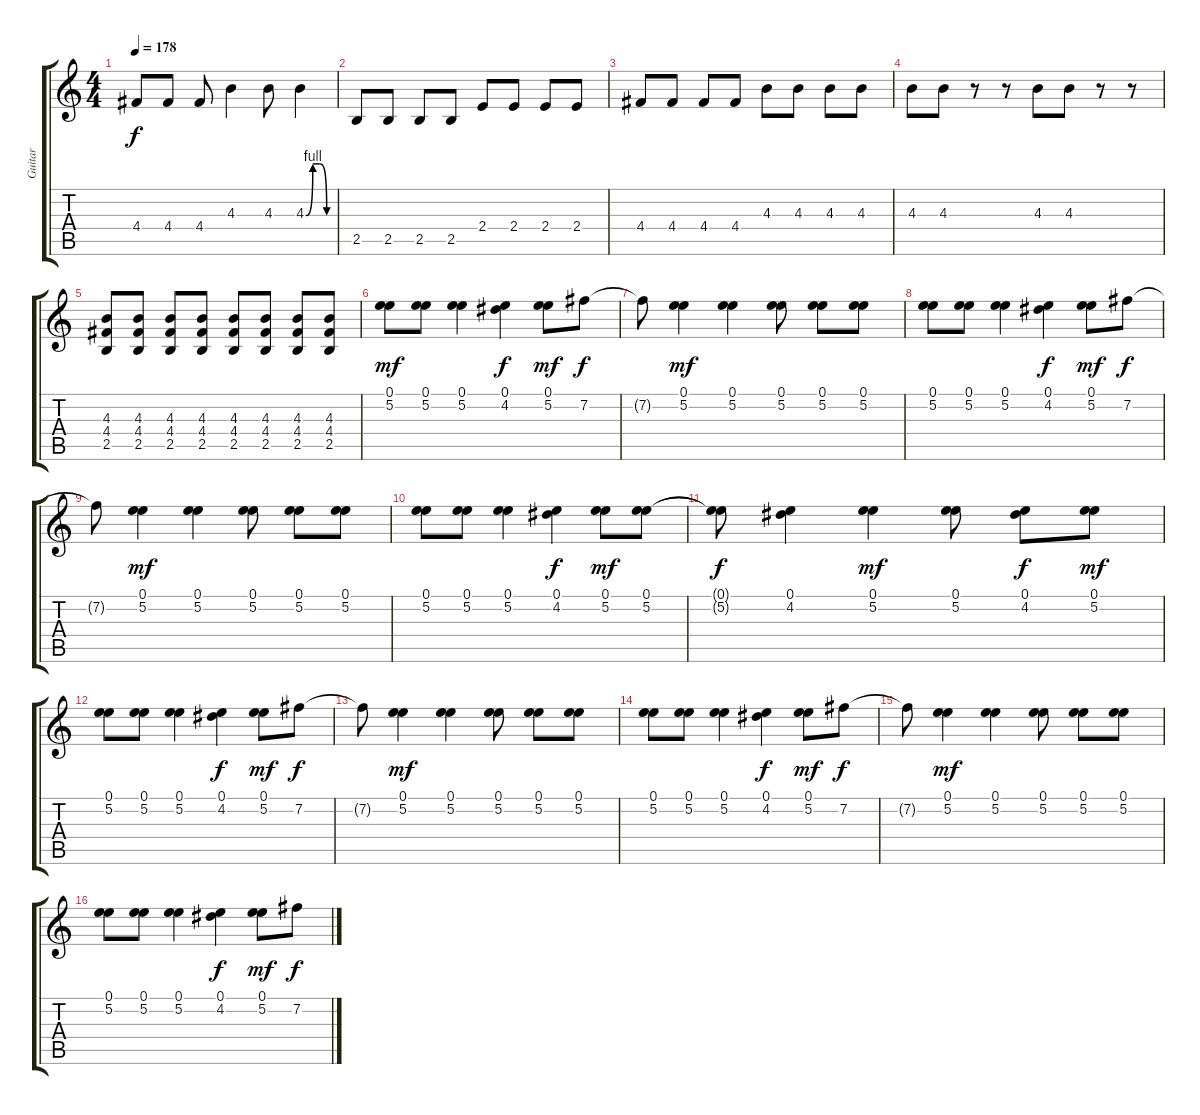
\track ("Guitar" "Guitar") {instrument overdrivenguitar}
\staff {score tabs}
\tuning (E4 B3 G3 D3 A2 E2) {hide}
\ts (4 4)
\tempo 178
\clef g2
\ks c
4.4.8{dy f} 4.4.8 4.4.8 4.3.4 4.3.8 4.3{be (custom 0 0 15 4 30 4 45 0 60 0)}.4 |
2.5.8 2.5.8 2.5.8 2.5.8 2.4.8 2.4.8 2.4.8 2.4.8 |
4.4.8 4.4.8 4.4.8 4.4.8 4.3.8 4.3.8 4.3.8 4.3.8 |
4.3.8 4.3.8 r.8 r.8 4.3.8 4.3.8 r.8 r.8 |
(4.3 4.4 2.5).8 (4.3 4.4 2.5).8 (4.3 4.4 2.5).8 (4.3 4.4 2.5).8 (4.3 4.4 2.5).8 (4.3 4.4 2.5).8 (4.3 4.4 2.5).8 (4.3 4.4 2.5).8 |
(0.1 5.2).8{dy mf} (0.1 5.2).8 (0.1 5.2).4 (0.1 4.2).4{dy f} (0.1 5.2).8{dy mf} 7.2.8{dy f} |
7.2{t}.8 (0.1 5.2).4{dy mf} (0.1 5.2).4 (0.1 5.2).8 (0.1 5.2).8 (0.1 5.2).8 |
(0.1 5.2).8 (0.1 5.2).8 (0.1 5.2).4 (0.1 4.2).4{dy f} (0.1 5.2).8{dy mf} 7.2.8{dy f} |
7.2{t}.8 (0.1 5.2).4{dy mf} (0.1 5.2).4 (0.1 5.2).8 (0.1 5.2).8 (0.1 5.2).8 |
(0.1 5.2).8 (0.1 5.2).8 (0.1 5.2).4 (0.1 4.2).4{dy f} (0.1 5.2).8{dy mf} (0.1 5.2).8 |
(0.1{t} 5.2{t}).8{dy f} (0.1 4.2).4 (0.1 5.2).4{dy mf} (0.1 5.2).8 (0.1 4.2).8{dy f} (0.1 5.2).8{dy mf} |
(0.1 5.2).8 (0.1 5.2).8 (0.1 5.2).4 (0.1 4.2).4{dy f} (0.1 5.2).8{dy mf} 7.2.8{dy f} |
7.2{t}.8 (0.1 5.2).4{dy mf} (0.1 5.2).4 (0.1 5.2).8 (0.1 5.2).8 (0.1 5.2).8 |
(0.1 5.2).8 (0.1 5.2).8 (0.1 5.2).4 (0.1 4.2).4{dy f} (0.1 5.2).8{dy mf} 7.2.8{dy f} |
7.2{t}.8 (0.1 5.2).4{dy mf} (0.1 5.2).4 (0.1 5.2).8 (0.1 5.2).8 (0.1 5.2).8 |
(0.1 5.2).8 (0.1 5.2).8 (0.1 5.2).4 (0.1 4.2).4{dy f} (0.1 5.2).8{dy mf} 7.2.8{dy f}
